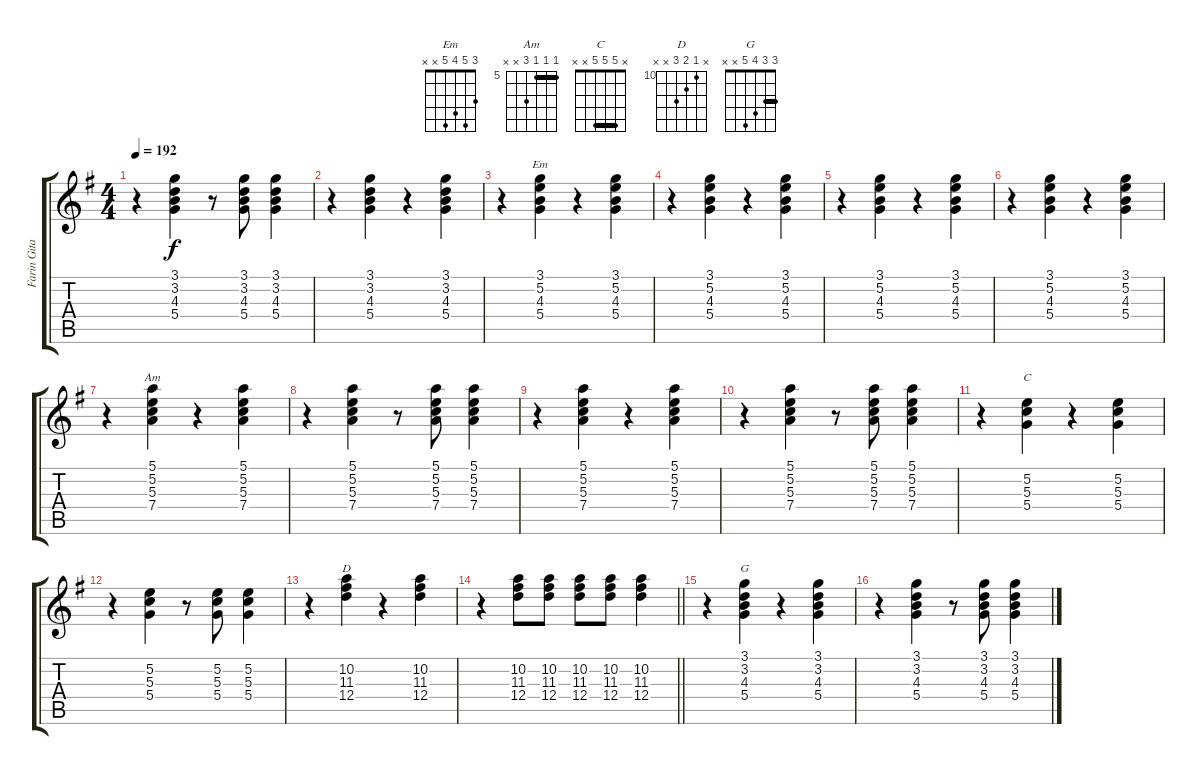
\track ("Farin Gitarre" "Farin Gita") {instrument electricguitarclean}
\staff {score tabs}
\tuning (E4 B3 G3 D3 A2 E2) {hide}
\chord ("Em" 3 5 4 5 x x)
\chord ("Am" 5 5 5 7 x x) {firstfret 5 barre 5}
\chord ("C" x 5 5 5 x x) {barre 5}
\chord ("D" x 10 11 12 x x) {firstfret 10}
\chord ("G" 3 3 4 5 x x) {barre 3}
\ts (4 4)
\tempo 192
\clef g2
\ks g
r.4{dy f} (3.1 3.2 4.3 5.4).4 r.8 (3.1 3.2 4.3 5.4).8 (3.1 3.2 4.3 5.4).4 |
r.4 (3.1 3.2 4.3 5.4).4 r.4 (3.1 3.2 4.3 5.4).4 |
r.4 (3.1 5.2 4.3 5.4).4{ch "Em"} r.4 (3.1 5.2 4.3 5.4).4 |
r.4 (3.1 5.2 4.3 5.4).4 r.4 (3.1 5.2 4.3 5.4).4 |
r.4 (3.1 5.2 4.3 5.4).4 r.4 (3.1 5.2 4.3 5.4).4 |
r.4 (3.1 5.2 4.3 5.4).4 r.4 (3.1 5.2 4.3 5.4).4 |
r.4 (5.1 5.2 5.3 7.4).4{ch "Am"} r.4 (5.1 5.2 5.3 7.4).4 |
r.4 (5.1 5.2 5.3 7.4).4 r.8 (5.1 5.2 5.3 7.4).8 (5.1 5.2 5.3 7.4).4 |
r.4 (5.1 5.2 5.3 7.4).4 r.4 (5.1 5.2 5.3 7.4).4 |
r.4 (5.1 5.2 5.3 7.4).4 r.8 (5.1 5.2 5.3 7.4).8 (5.1 5.2 5.3 7.4).4 |
r.4 (5.2 5.3 5.4).4{ch "C"} r.4 (5.2 5.3 5.4).4 |
r.4 (5.2 5.3 5.4).4 r.8 (5.2 5.3 5.4).8 (5.2 5.3 5.4).4 |
r.4 (10.2 11.3 12.4).4{ch "D"} r.4 (10.2 11.3 12.4).4 |
\barLineRight lightlight
r.4 (10.2 11.3 12.4).8 (10.2 11.3 12.4).8 (10.2 11.3 12.4).8 (10.2 11.3 12.4).8 (10.2 11.3 12.4).4 |
r.4 (3.1 3.2 4.3 5.4).4{ch "G"} r.4 (3.1 3.2 4.3 5.4).4 |
r.4 (3.1 3.2 4.3 5.4).4 r.8 (3.1 3.2 4.3 5.4).8 (3.1 3.2 4.3 5.4).4
